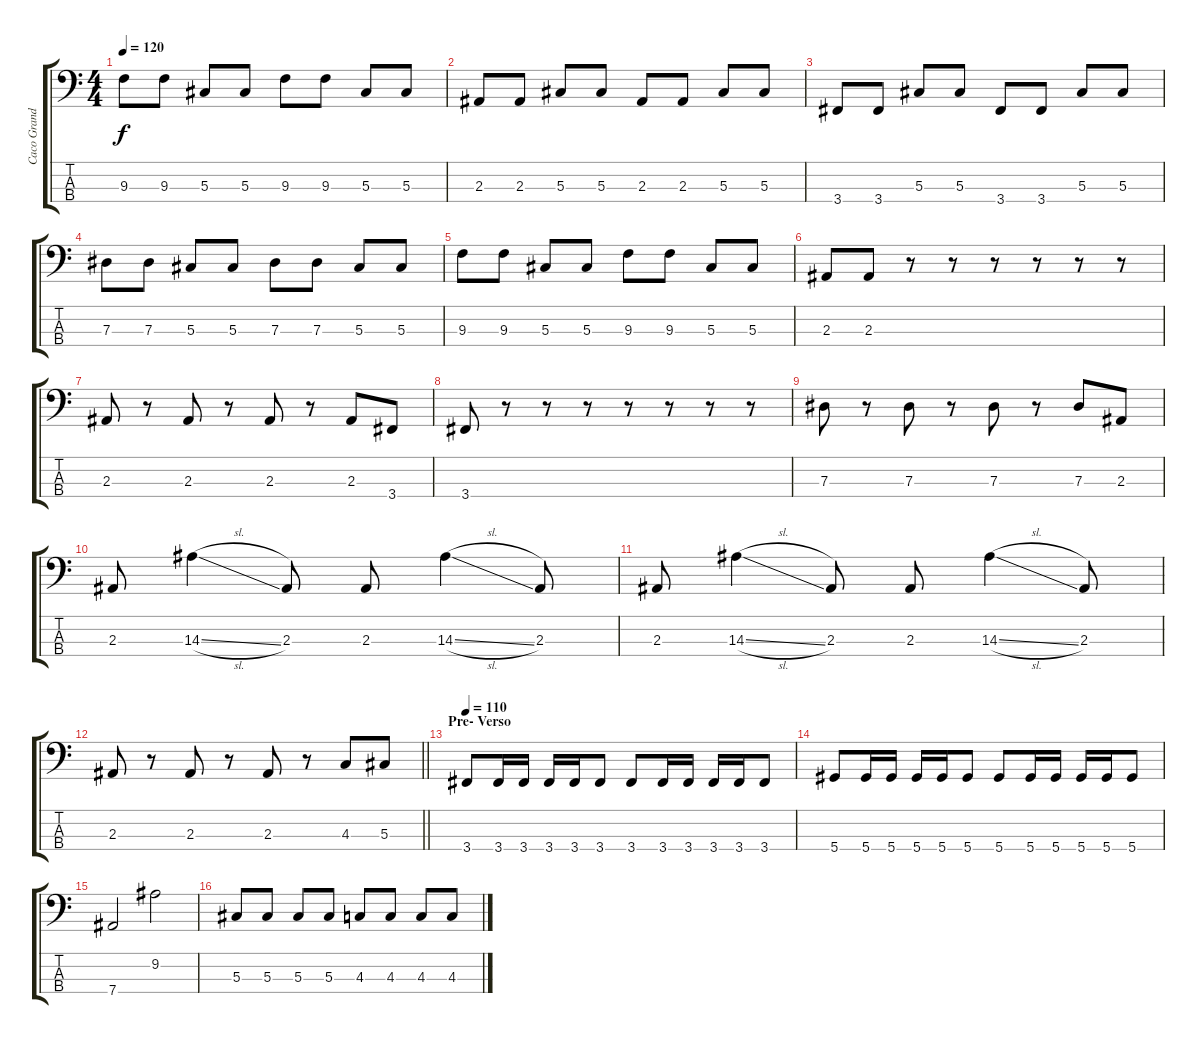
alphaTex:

\track ("Caco Grandino - Baixo" "Caco Grand") {instrument electricbasspick}
\staff {score tabs}
\tuning (Gb2 Db2 Ab1 Eb1) {hide}
\ts (4 4)
\tempo 120
\clef f4
\ks c
9.3.8{dy f} 9.3.8 5.3.8 5.3.8 9.3.8 9.3.8 5.3.8 5.3.8 |
2.3.8 2.3.8 5.3.8 5.3.8 2.3.8 2.3.8 5.3.8 5.3.8 |
3.4.8 3.4.8 5.3.8 5.3.8 3.4.8 3.4.8 5.3.8 5.3.8 |
7.3.8 7.3.8 5.3.8 5.3.8 7.3.8 7.3.8 5.3.8 5.3.8 |
9.3.8 9.3.8 5.3.8 5.3.8 9.3.8 9.3.8 5.3.8 5.3.8 |
2.3.8 2.3.8 r.8 r.8 r.8 r.8 r.8 r.8 |
2.3.8 r.8 2.3.8 r.8 2.3.8 r.8 2.3.8 3.4.8 |
3.4.8 r.8 r.8 r.8 r.8 r.8 r.8 r.8 |
7.3.8 r.8 7.3.8 r.8 7.3.8 r.8 7.3.8 2.3.8 |
2.3.8 14.3{sl}.4 2.3.8 2.3.8 14.3{sl}.4 2.3.8 |
2.3.8 14.3{sl}.4 2.3.8 2.3.8 14.3{sl}.4 2.3.8 |
\barLineRight lightlight
2.3.8 r.8 2.3.8 r.8 2.3.8 r.8 4.3.8 5.3.8 |
\section ("" "Pre- Verso")
\tempo 110
3.4.8 3.4.16 3.4.16 3.4.16 3.4.16 3.4.8 3.4.8 3.4.16 3.4.16 3.4.16 3.4.16 3.4.8 |
5.4.8 5.4.16 5.4.16 5.4.16 5.4.16 5.4.8 5.4.8 5.4.16 5.4.16 5.4.16 5.4.16 5.4.8 |
7.4.2 9.2.2 |
5.3.8 5.3.8 5.3.8 5.3.8 4.3.8 4.3.8 4.3.8 4.3.8
